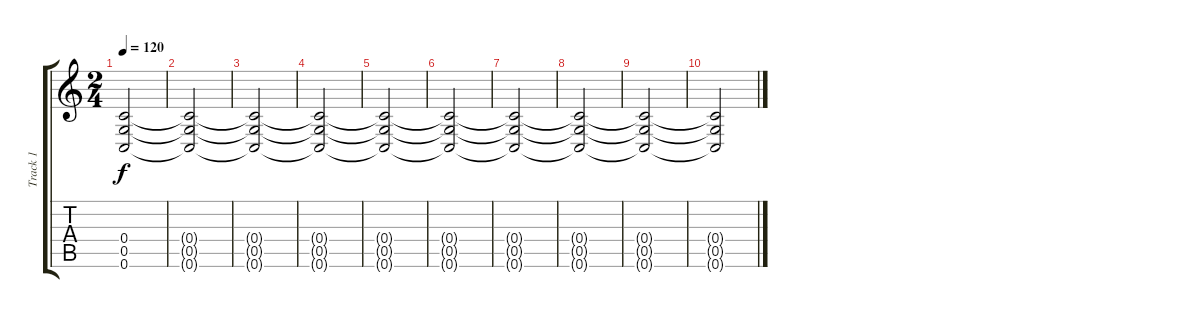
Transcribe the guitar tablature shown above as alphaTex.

\track ("Track 1" "Track 1") {instrument distortionguitar}
\staff {score tabs}
\tuning (D4 A3 F3 C3 G2 C2) {hide}
\ts (2 4)
\tempo 120
\clef g2
\ks c
(0.4{t} 0.5{t} 0.6{t}).2{dy f} |
(0.4{t} 0.5{t} 0.6{t}).2 |
(0.4{t} 0.5{t} 0.6{t}).2 |
(0.4{t} 0.5{t} 0.6{t}).2 |
(0.4{t} 0.5{t} 0.6{t}).2 |
(0.4{t} 0.5{t} 0.6{t}).2 |
(0.4{t} 0.5{t} 0.6{t}).2 |
(0.4{t} 0.5{t} 0.6{t}).2 |
(0.4{t} 0.5{t} 0.6{t}).2 |
(0.4{t} 0.5{t} 0.6{t}).2
